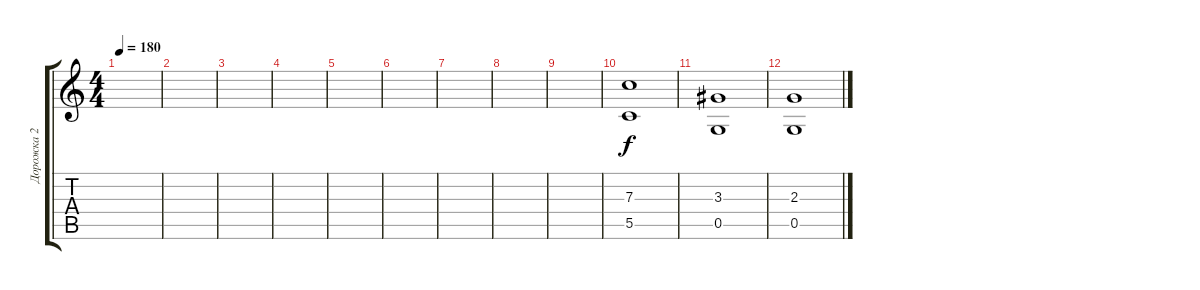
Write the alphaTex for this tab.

\track ("Дорожка 2" "Дорожка 2") {instrument electricguitarclean}
\staff {score tabs}
\tuning (D4 A3 F3 C3 G2 C2) {hide}
\ts (4 4)
\tempo 180
\clef g2
\ks c
|
|
|
|
|
|
|
|
|
(7.3 5.5).1 |
(3.3 0.5).1 |
(2.3 0.5).1
